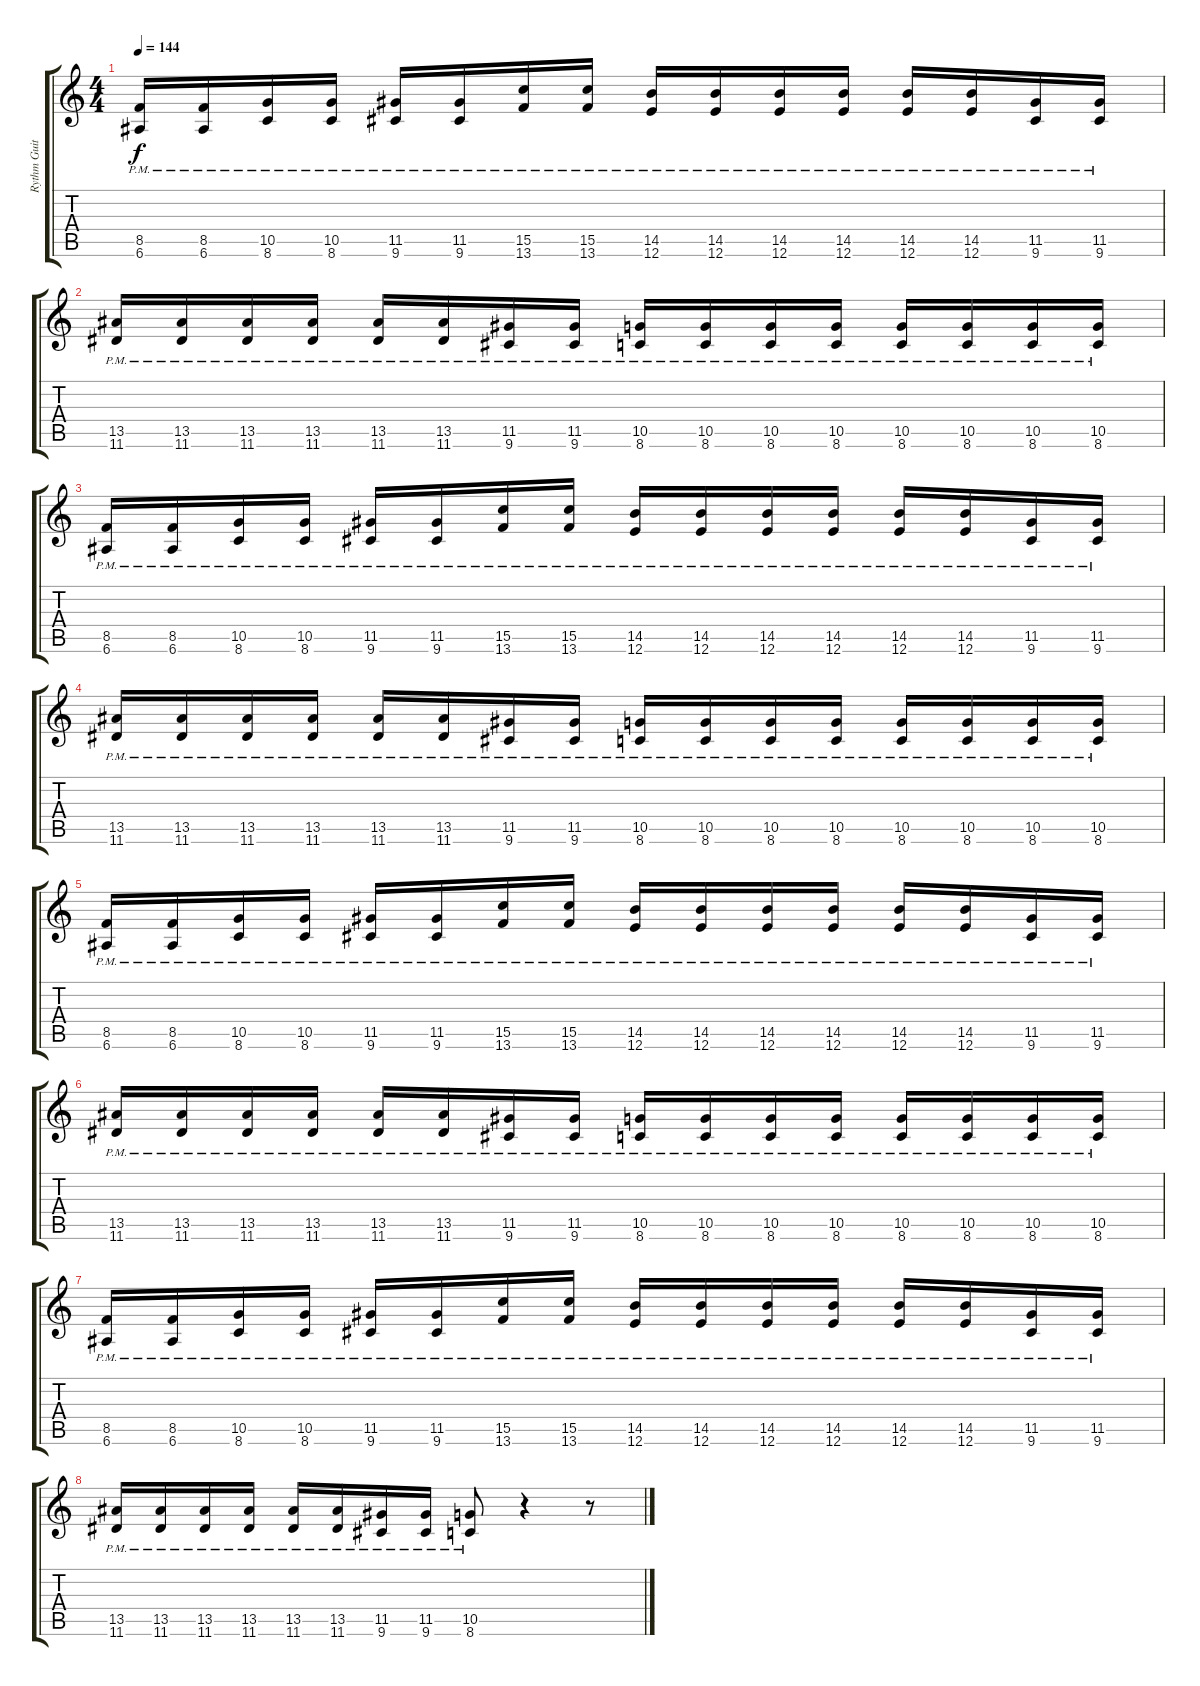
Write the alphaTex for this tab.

\track ("Rythm Guitar (Left)" "Rythm Guit") {instrument distortionguitar}
\staff {score tabs}
\tuning (E4 B3 G3 D3 A2 E2) {hide}
\ts (4 4)
\tempo 144
\clef g2
\ks c
(8.5{pm} 6.6{pm}).16{dy f} (8.5{pm} 6.6{pm}).16 (10.5{pm} 8.6{pm}).16 (10.5{pm} 8.6{pm}).16 (11.5{pm} 9.6{pm}).16 (11.5{pm} 9.6{pm}).16 (15.5{pm} 13.6{pm}).16 (15.5{pm} 13.6{pm}).16 (14.5{pm} 12.6{pm}).16 (14.5{pm} 12.6{pm}).16 (14.5{pm} 12.6{pm}).16 (14.5{pm} 12.6{pm}).16 (14.5{pm} 12.6{pm}).16 (14.5{pm} 12.6{pm}).16 (11.5{pm} 9.6{pm}).16 (11.5{pm} 9.6{pm}).16 |
(13.5{pm} 11.6{pm}).16 (13.5{pm} 11.6{pm}).16 (13.5{pm} 11.6{pm}).16 (13.5{pm} 11.6{pm}).16 (13.5{pm} 11.6{pm}).16 (13.5{pm} 11.6{pm}).16 (11.5{pm} 9.6{pm}).16 (11.5{pm} 9.6{pm}).16 (10.5{pm} 8.6{pm}).16 (10.5{pm} 8.6{pm}).16 (10.5{pm} 8.6{pm}).16 (10.5{pm} 8.6{pm}).16 (10.5{pm} 8.6{pm}).16 (10.5{pm} 8.6{pm}).16 (10.5{pm} 8.6{pm}).16 (10.5{pm} 8.6{pm}).16 |
(8.5{pm} 6.6{pm}).16 (8.5{pm} 6.6{pm}).16 (10.5{pm} 8.6{pm}).16 (10.5{pm} 8.6{pm}).16 (11.5{pm} 9.6{pm}).16 (11.5{pm} 9.6{pm}).16 (15.5{pm} 13.6{pm}).16 (15.5{pm} 13.6{pm}).16 (14.5{pm} 12.6{pm}).16 (14.5{pm} 12.6{pm}).16 (14.5{pm} 12.6{pm}).16 (14.5{pm} 12.6{pm}).16 (14.5{pm} 12.6{pm}).16 (14.5{pm} 12.6{pm}).16 (11.5{pm} 9.6{pm}).16 (11.5{pm} 9.6{pm}).16 |
(13.5{pm} 11.6{pm}).16 (13.5{pm} 11.6{pm}).16 (13.5{pm} 11.6{pm}).16 (13.5{pm} 11.6{pm}).16 (13.5{pm} 11.6{pm}).16 (13.5{pm} 11.6{pm}).16 (11.5{pm} 9.6{pm}).16 (11.5{pm} 9.6{pm}).16 (10.5{pm} 8.6{pm}).16 (10.5{pm} 8.6{pm}).16 (10.5{pm} 8.6{pm}).16 (10.5{pm} 8.6{pm}).16 (10.5{pm} 8.6{pm}).16 (10.5{pm} 8.6{pm}).16 (10.5{pm} 8.6{pm}).16 (10.5{pm} 8.6{pm}).16 |
(8.5{pm} 6.6{pm}).16 (8.5{pm} 6.6{pm}).16 (10.5{pm} 8.6{pm}).16 (10.5{pm} 8.6{pm}).16 (11.5{pm} 9.6{pm}).16 (11.5{pm} 9.6{pm}).16 (15.5{pm} 13.6{pm}).16 (15.5{pm} 13.6{pm}).16 (14.5{pm} 12.6{pm}).16 (14.5{pm} 12.6{pm}).16 (14.5{pm} 12.6{pm}).16 (14.5{pm} 12.6{pm}).16 (14.5{pm} 12.6{pm}).16 (14.5{pm} 12.6{pm}).16 (11.5{pm} 9.6{pm}).16 (11.5{pm} 9.6{pm}).16 |
(13.5{pm} 11.6{pm}).16 (13.5{pm} 11.6{pm}).16 (13.5{pm} 11.6{pm}).16 (13.5{pm} 11.6{pm}).16 (13.5{pm} 11.6{pm}).16 (13.5{pm} 11.6{pm}).16 (11.5{pm} 9.6{pm}).16 (11.5{pm} 9.6{pm}).16 (10.5{pm} 8.6{pm}).16 (10.5{pm} 8.6{pm}).16 (10.5{pm} 8.6{pm}).16 (10.5{pm} 8.6{pm}).16 (10.5{pm} 8.6{pm}).16 (10.5{pm} 8.6{pm}).16 (10.5{pm} 8.6{pm}).16 (10.5{pm} 8.6{pm}).16 |
(8.5{pm} 6.6{pm}).16 (8.5{pm} 6.6{pm}).16 (10.5{pm} 8.6{pm}).16 (10.5{pm} 8.6{pm}).16 (11.5{pm} 9.6{pm}).16 (11.5{pm} 9.6{pm}).16 (15.5{pm} 13.6{pm}).16 (15.5{pm} 13.6{pm}).16 (14.5{pm} 12.6{pm}).16 (14.5{pm} 12.6{pm}).16 (14.5{pm} 12.6{pm}).16 (14.5{pm} 12.6{pm}).16 (14.5{pm} 12.6{pm}).16 (14.5{pm} 12.6{pm}).16 (11.5{pm} 9.6{pm}).16 (11.5{pm} 9.6{pm}).16 |
(13.5{pm} 11.6{pm}).16 (13.5{pm} 11.6{pm}).16 (13.5{pm} 11.6{pm}).16 (13.5{pm} 11.6{pm}).16 (13.5{pm} 11.6{pm}).16 (13.5{pm} 11.6{pm}).16 (11.5{pm} 9.6{pm}).16 (11.5{pm} 9.6{pm}).16 (10.5{pm} 8.6{pm}).8 r.4 r.8
